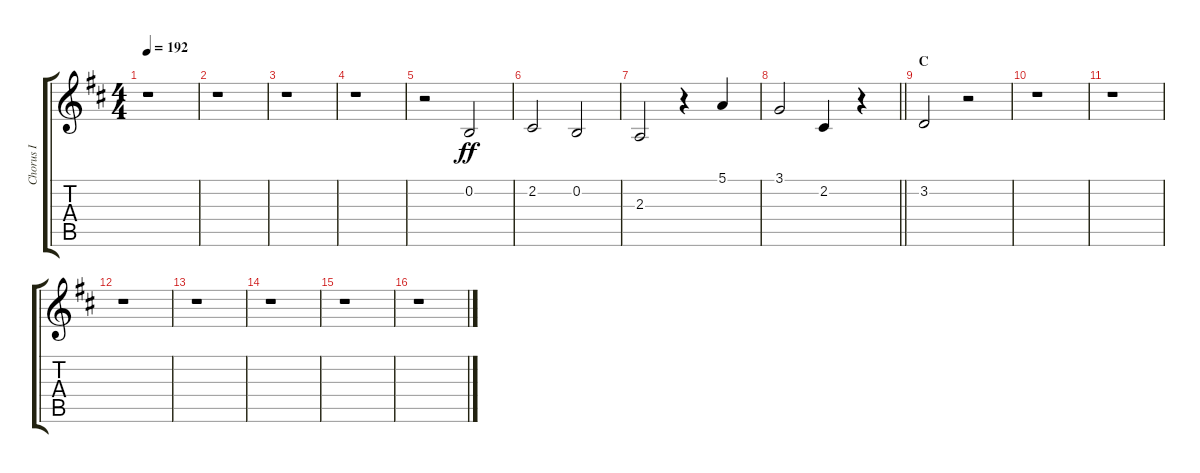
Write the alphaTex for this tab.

\track ("Chorus I" "Chorus I") {instrument voiceoohs}
\staff {score tabs}
\tuning (E4 B3 G3 D3 A2 E2) {hide}
\ts (4 4)
\tempo 192
\clef g2
\ks d
r.1{dy f} |
r.1 |
r.1 |
r.1 |
r.2 0.2.2{dy ff} |
2.2.2 0.2.2 |
2.3.2 r.4 5.1.4 |
\barLineRight lightlight
3.1.2 2.2.4 r.4 |
\section ("" "C")
3.2.2 r.2 |
r.1 |
r.1 |
r.1 |
r.1 |
r.1 |
r.1 |
r.1
